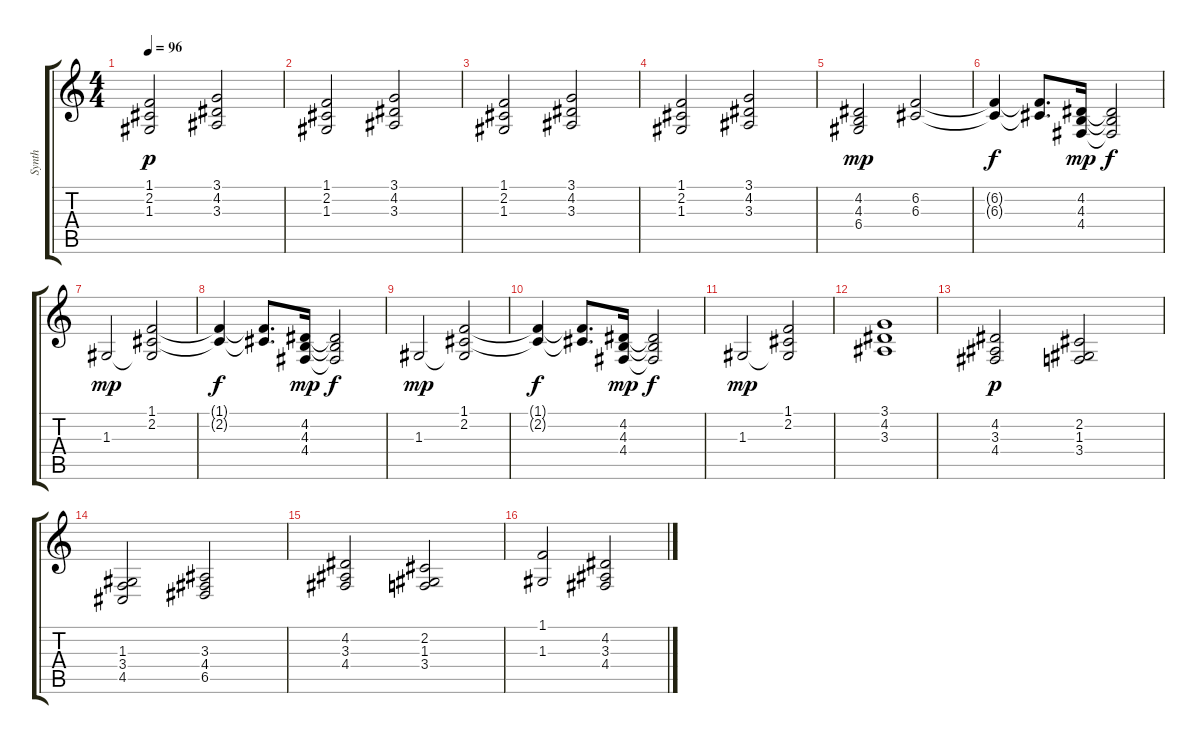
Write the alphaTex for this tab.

\track ("Synth" "Synth") {instrument synthstrings2}
\staff {score tabs}
\tuning (E4 B3 G3 D3 A2 E2) {hide}
\ts (4 4)
\tempo 96
\clef g2
\ks c
(1.1 2.2 1.3).2{dy p} (3.1 4.2 3.3).2 |
(1.1 2.2 1.3).2 (3.1 4.2 3.3).2 |
(1.1 2.2 1.3).2 (3.1 4.2 3.3).2 |
(1.1 2.2 1.3).2 (3.1 4.2 3.3).2 |
(4.2 4.3 6.4).2{dy mp} (6.2 6.3).2 |
(6.2{t} 6.3{t}).4{dy f} (6.2{t} 6.3{t}).8{d} (4.2 4.3 4.4).16{dy mp} (4.2{t} 4.3{t} 4.4{t}).2{dy f} |
1.3.2{dy mp} (1.1 2.2 1.3{t}).2 |
(1.1{t} 2.2{t}).4{dy f} (1.1{t} 2.2{t}).8{d} (4.2 4.3 4.4).16{dy mp} (4.2{t} 4.3{t} 4.4{t}).2{dy f} |
1.3.2{dy mp} (1.1 2.2 1.3{t}).2 |
(1.1{t} 2.2{t}).4{dy f} (1.1{t} 2.2{t}).8{d} (4.2 4.3 4.4).16{dy mp} (4.2{t} 4.3{t} 4.4{t}).2{dy f} |
1.3.2{dy mp} (1.1 2.2 1.3{t}).2 |
(3.1 4.2 3.3).1 |
(4.2 3.3 4.4).2{dy p} (2.2 1.3 3.4).2 |
(1.3 3.4 4.5).2 (3.3 4.4 6.5).2 |
(4.2 3.3 4.4).2 (2.2 1.3 3.4).2 |
(1.1 1.3).2 (4.2 3.3 4.4).2
